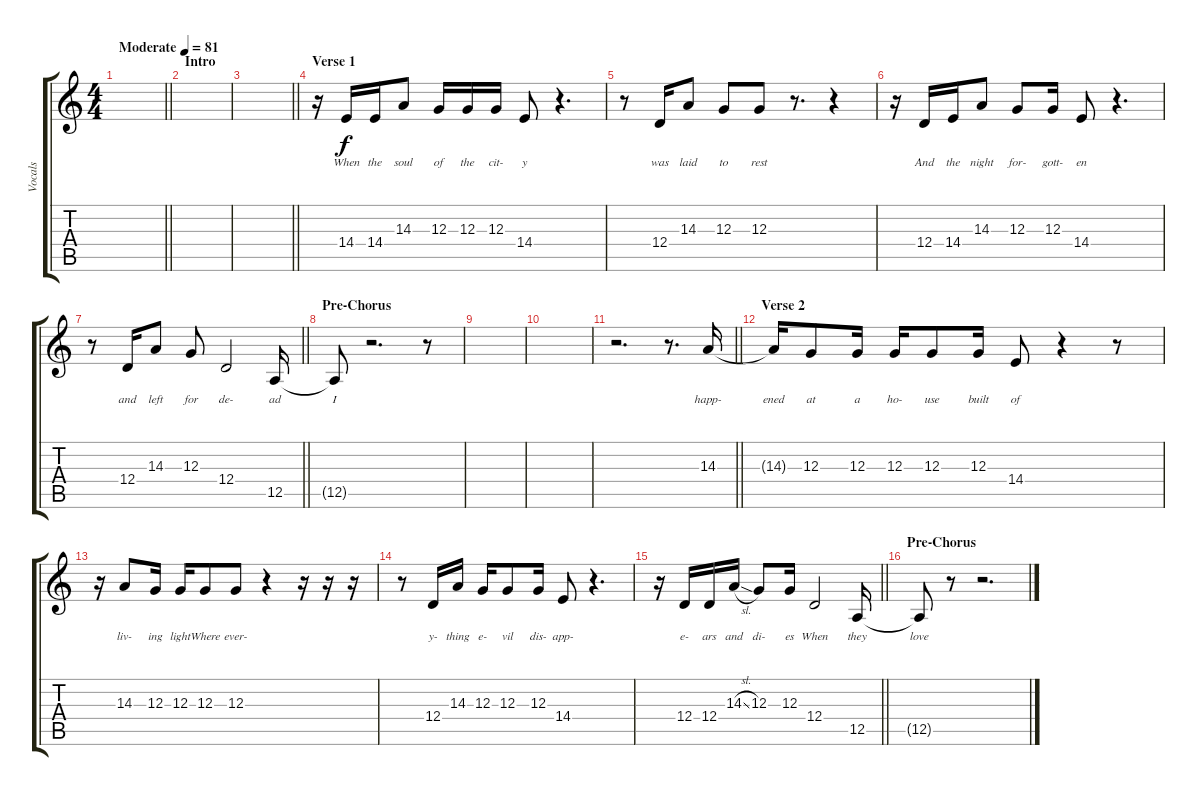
\track ("Vocals" "Vocals") {instrument tenorsax}
\staff {score tabs}
\tuning (E4 B3 G3 D3 A2 E2) {hide}
\ts (4 4)
\tempo (81 "Moderate")
\clef g2
\barLineRight lightlight
\ks c
|
\section ("" "Intro")
|
\barLineRight lightlight
|
\section ("" "Verse 1")
r.16 14.4.16{lyrics (0 "When") lyrics (1 "") lyrics (2 "") lyrics (3 "") lyrics (4 "")} 14.4.16{lyrics (0 "the") lyrics (1 "") lyrics (2 "") lyrics (3 "") lyrics (4 "")} 14.3.8{lyrics (0 "soul") lyrics (1 "") lyrics (2 "") lyrics (3 "") lyrics (4 "")} 12.3.16{lyrics (0 "of") lyrics (1 "") lyrics (2 "") lyrics (3 "") lyrics (4 "")} 12.3.16{lyrics (0 "the") lyrics (1 "") lyrics (2 "") lyrics (3 "") lyrics (4 "")} 12.3.16{lyrics (0 "cit-") lyrics (1 "") lyrics (2 "") lyrics (3 "") lyrics (4 "")} 14.4.8{lyrics (0 "y") lyrics (1 "") lyrics (2 "") lyrics (3 "") lyrics (4 "")} r.4{d} |
r.8 12.4.16{lyrics (0 "was") lyrics (1 "") lyrics (2 "") lyrics (3 "") lyrics (4 "")} 14.3.8{lyrics (0 "laid") lyrics (1 "") lyrics (2 "") lyrics (3 "") lyrics (4 "")} 12.3.8{lyrics (0 "to") lyrics (1 "") lyrics (2 "") lyrics (3 "") lyrics (4 "")} 12.3.8{lyrics (0 "rest") lyrics (1 "") lyrics (2 "") lyrics (3 "") lyrics (4 "")} r.8{d} r.4 |
r.16 12.4.16{lyrics (0 "And") lyrics (1 "") lyrics (2 "") lyrics (3 "") lyrics (4 "")} 14.4.16{lyrics (0 "the") lyrics (1 "") lyrics (2 "") lyrics (3 "") lyrics (4 "")} 14.3.8{lyrics (0 "night") lyrics (1 "") lyrics (2 "") lyrics (3 "") lyrics (4 "")} 12.3.8{lyrics (0 "for-") lyrics (1 "") lyrics (2 "") lyrics (3 "") lyrics (4 "")} 12.3.16{lyrics (0 "gott-") lyrics (1 "") lyrics (2 "") lyrics (3 "") lyrics (4 "")} 14.4.8{lyrics (0 "en") lyrics (1 "") lyrics (2 "") lyrics (3 "") lyrics (4 "")} r.4{d} |
\barLineRight lightlight
r.8 12.4.16{lyrics (0 "and") lyrics (1 "") lyrics (2 "") lyrics (3 "") lyrics (4 "")} 14.3.8{lyrics (0 "left") lyrics (1 "") lyrics (2 "") lyrics (3 "") lyrics (4 "")} 12.3.8{lyrics (0 "for") lyrics (1 "") lyrics (2 "") lyrics (3 "") lyrics (4 "")} 12.4.2{lyrics (0 "de-") lyrics (1 "") lyrics (2 "") lyrics (3 "") lyrics (4 "")} 12.5.16{lyrics (0 "ad") lyrics (1 "") lyrics (2 "") lyrics (3 "") lyrics (4 "")} |
\section ("" "Pre-Chorus")
12.5{t}.8{lyrics (0 "I") lyrics (1 "") lyrics (2 "") lyrics (3 "") lyrics (4 "")} r.2{d} r.8 |
|
|
\barLineRight lightlight
r.2{d} r.8{d} 14.3.16{lyrics (0 "happ-") lyrics (1 "") lyrics (2 "") lyrics (3 "") lyrics (4 "")} |
\section ("" "Verse 2")
14.3{t}.16{lyrics (0 "ened") lyrics (1 "") lyrics (2 "") lyrics (3 "") lyrics (4 "")} 12.3.8{lyrics (0 "at") lyrics (1 "") lyrics (2 "") lyrics (3 "") lyrics (4 "")} 12.3.16{lyrics (0 "a") lyrics (1 "") lyrics (2 "") lyrics (3 "") lyrics (4 "")} 12.3.16{lyrics (0 "ho-") lyrics (1 "") lyrics (2 "") lyrics (3 "") lyrics (4 "")} 12.3.8{lyrics (0 "use") lyrics (1 "") lyrics (2 "") lyrics (3 "") lyrics (4 "")} 12.3.16{lyrics (0 "built") lyrics (1 "") lyrics (2 "") lyrics (3 "") lyrics (4 "")} 14.4.8{lyrics (0 "of") lyrics (1 "") lyrics (2 "") lyrics (3 "") lyrics (4 "")} r.4 r.8 |
r.16 14.3.8{lyrics (0 "liv-") lyrics (1 "") lyrics (2 "") lyrics (3 "") lyrics (4 "")} 12.3.16{lyrics (0 "ing") lyrics (1 "") lyrics (2 "") lyrics (3 "") lyrics (4 "")} 12.3.16{lyrics (0 "light") lyrics (1 "") lyrics (2 "") lyrics (3 "") lyrics (4 "")} 12.3.8{lyrics (0 "Where") lyrics (1 "") lyrics (2 "") lyrics (3 "") lyrics (4 "")} 12.3.8{lyrics (0 "ever-") lyrics (1 "") lyrics (2 "") lyrics (3 "") lyrics (4 "")} r.4 r.16 r.16 r.16 |
r.8 12.4.16{lyrics (0 "y-") lyrics (1 "") lyrics (2 "") lyrics (3 "") lyrics (4 "")} 14.3.16{lyrics (0 "thing") lyrics (1 "") lyrics (2 "") lyrics (3 "") lyrics (4 "")} 12.3.16{lyrics (0 "e-") lyrics (1 "") lyrics (2 "") lyrics (3 "") lyrics (4 "")} 12.3.8{lyrics (0 "vil") lyrics (1 "") lyrics (2 "") lyrics (3 "") lyrics (4 "")} 12.3.16{lyrics (0 "dis-") lyrics (1 "") lyrics (2 "") lyrics (3 "") lyrics (4 "")} 14.4.8{lyrics (0 "app-") lyrics (1 "") lyrics (2 "") lyrics (3 "") lyrics (4 "")} r.4{d} |
\barLineRight lightlight
r.16 12.4.16{lyrics (0 "e-") lyrics (1 "") lyrics (2 "") lyrics (3 "") lyrics (4 "")} 12.4.16{lyrics (0 "ars") lyrics (1 "") lyrics (2 "") lyrics (3 "") lyrics (4 "")} 14.3{sl}.16{lyrics (0 "and") lyrics (1 "") lyrics (2 "") lyrics (3 "") lyrics (4 "")} 12.3.8{lyrics (0 "di-") lyrics (1 "") lyrics (2 "") lyrics (3 "") lyrics (4 "")} 12.3.16{lyrics (0 "es") lyrics (1 "") lyrics (2 "") lyrics (3 "") lyrics (4 "")} 12.4.2{lyrics (0 "When") lyrics (1 "") lyrics (2 "") lyrics (3 "") lyrics (4 "")} 12.5.16{lyrics (0 "they") lyrics (1 "") lyrics (2 "") lyrics (3 "") lyrics (4 "")} |
\section ("" "Pre-Chorus")
12.5{t}.8{lyrics (0 "love") lyrics (1 "") lyrics (2 "") lyrics (3 "") lyrics (4 "")} r.8 r.2{d}
